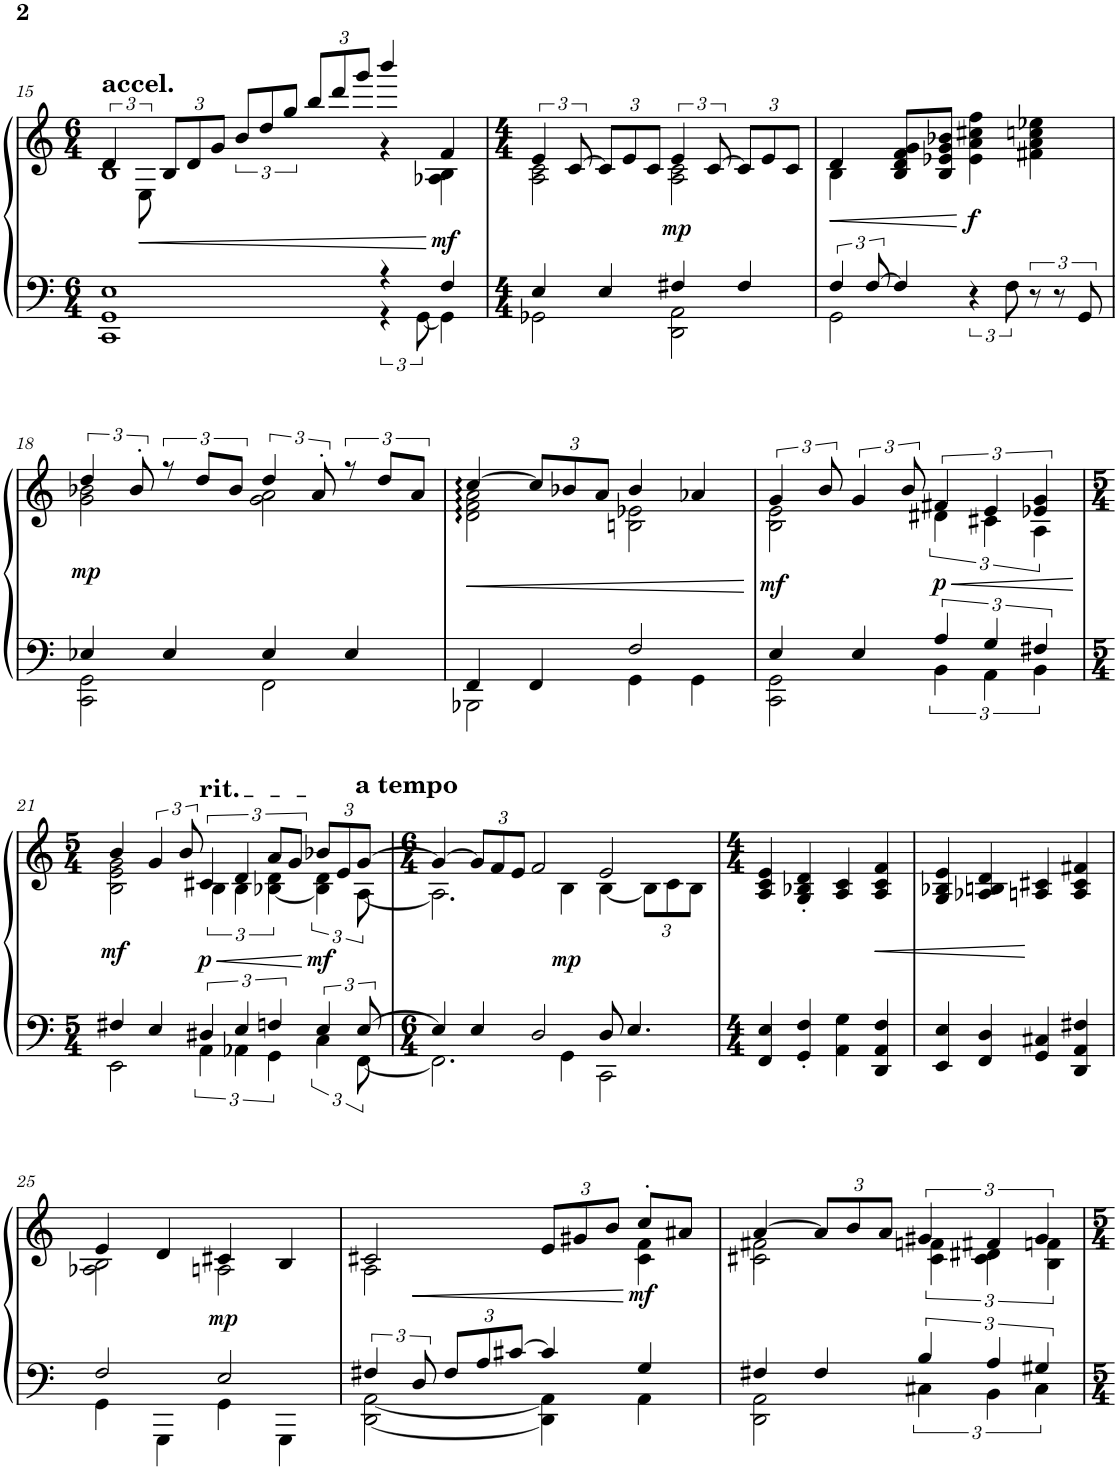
**kern	**kern	**dynam
*part1	*part1	*part1
*staff2	*staff1	*staff1/2
*I"Piano	*	*
*I'Pno.	*	*
!!LO:PB:g=z
*clefF4	*clefG2	*
*k[]	*k[]	*
*M6/4	*M6/4	*
=15	=15	=15
*^	*^	*
!	!	!LO:TX:a:t=accel.	!	!
1E	1CC 1GG	6d/	1B	.
!	!	!	!	!LO:HP:b
.	.	12E\	.	<
*	*	*Xbrackettup	*	*
.	.	12B/L	.	.
.	.	12d/	.	.
.	.	12g/J	.	.
*	*	*brackettup	*	*
.	.	12b/L	.	.
.	.	12dd/	.	.
.	.	12gg/J	.	.
*	*	*Xbrackettup	*	*
.	.	12bb/L	.	.
.	.	12ddd/	.	.
.	.	12ggg/J	.	.
4r	6r	4bbb/	4r	.
.	[12GG\	.	.	.
!	!	!	!	!LO:DY:n=1:b
4F/	4GG\]	4f/	4A-X\ 4B\	[ mf
=16	=16	=16	=16	=16
*M4/4	*	*M4/4	*	*
*	*	*brackettup	*	*
4E/	2GG-X\	6e/	2A\ 2c\	.
.	.	[12c/	.	.
*	*	*Xbrackettup	*	*
4E/	.	12c/L]	.	.
.	.	12e/	.	.
.	.	12c/J	.	.
*	*	*brackettup	*	*
!	!	!	!	!LO:DY:b
4F#X/	2DD\ 2AA\	6e/	2A\ 2c\	mp
.	.	[12c/	.	.
*	*	*Xbrackettup	*	*
4F#/	.	12c/L]	.	.
.	.	12e/	.	.
.	.	12c/J	.	.
=17	=17	=17	=17	=17
!	!	!	!	!LO:HP:b
6F/	2GG\	4d/	4B\	<
[12F/	.	.	.	.
4F/]	.	8B/ 8d/ 8f/ 8g/L	2.ryy	.
.	.	8B/ 8e-X/ 8g/ 8b-X/J	.	.
!	!	!	!	!LO:DY:n=1:b
6r	2ryy	4e-\ 4a\ 4cc#X\ 4ff\	.	[ f
12F\	.	.	.	.
12r	.	4f#X\ 4a\ 4ccn\ 4ee-X\	.	.
12r	.	.	.	.
12GG/	.	.	.	.
!!LO:LB:g=z	!!
=18	=18	=18	=18	=18
*	*	*brackettup	*	*
!	!	!	!	!LO:DY:b
4E-X/	2CC\ 2GG\	6dd/	2g\ 2b-X\	mp
.	.	12b-'/	.	.
4E-/	.	12r	.	.
.	.	12dd/L	.	.
.	.	12b-/J	.	.
4E-/	2FF\	6dd/	2g\ 2a\	.
.	.	12a'/	.	.
4E-/	.	12r	.	.
.	.	12dd/L	.	.
.	.	12a/J	.	.
=19	=19	=19	=19	=19
!	!	!	!	!LO:HP:b
4FF/	2BBB-X\	[4cc/	2d\ 2f\ 2a\	<
*	*	*Xbrackettup	*	*
4FF/	.	12cc/L]	.	.
.	.	12b-X/	.	.
.	.	12a/J	.	.
2F/	4GG\	4b-/	2Bn\ 2e-X\	.
.	4GG\	4a-X/	.	.
*v	*v	*	*	*
*	*v	*v	*
.	.	[
=20	=20	=20
*^	*	*
*	*	*brackettup	*
*	*	*^	*
!	!	!	!	!LO:DY:b
4E/	2CC\ 2GG\	6g/	2B\ 2e\	mf
.	.	12b/	.	.
4E/	.	6g/	.	.
.	.	12b/	.	.
!	!	!	!	!LO:HP:b
!	!	!	!	!LO:DY:n=1:b
6A/	6BB\	6f#X/	6d#X\	< p
6G/	6AA\	6e/	6c#X\	.
6F#X/	6BB\	6e-X/ 6g/	6A\	.
*v	*v	*	*	*
*	*v	*v	*
.	.	[
!!LO:LB:g=z
=21	=21	=21
*M5/4	*M5/4	*
*^	*^	*
!	!	!	!	!LO:DY:b
4F#X/	2EE\	4b/	2B\ 2e\ 2g\	mf
4E/	.	6g/	.	.
.	.	12b/	.	.
!	!	!LO:TX:a:t=rit.	!	!
!	!	!	!	!LO:DY:b
6D#X/	6AA\	6c#X/	6B\	p
!	!	!	!	!LO:HP:b
6E/	6AA-X\	6d/	6B\	<
6Fn'/	6GG'\	12a/L	[6B-X\' 6d\'	.
.	.	12g/J	.	.
*	*	*Xbrackettup	*brackettup	*
!	!	!	!	!LO:DY:n=1:b
6E/	6C\	12b-X/L	6B-\] 6d\	[ mf
.	.	12e/	.	.
!	!	!LO:TX:a:B:t=a tempo	!	!
[12E/	[12FF\	[12g/J	[12A\	.
=22	=22	=22	=22	=22
*M6/4	*	*M6/4	*	*
4E/]	2.FF\]	4g/_	2.A\]	.
*	*	*Xbrackettup	*	*
4E/	.	12g/L]	.	.
.	.	12f/	.	.
.	.	12e/J	.	.
2D/	.	2f/	.	.
!	!	!	!	!LO:DY:b
.	4GG\	.	4B\	mp
8D/	2CC\	2e/	[4B\	.
4.E/	.	.	.	.
.	.	.	12B\L]	.
.	.	.	12c\	.
.	.	.	12B\J	.
*v	*v	*	*	*
*	*v	*v	*
=23	=23	=23
*M4/4	*M4/4	*
4FF/ 4E/	4A/ 4c/ 4e/	.
4GG/' 4F/'	4G/' 4B-X/' 4d/'	.
4AA\ 4G\	4A/ 4c/	.
!	!	!LO:HP:b
4DD/ 4AA/ 4F/	4A/ 4c/ 4f/	<
=24	=24	=24
4EE/ 4E/	4G/ 4B-X/ 4e/	.
4FF/ 4D/	4A-X/ 4Bn/ 4d/	.
4GG/ 4C#X/	4An/ 4c#X/	[
4DD/ 4AA/ 4F#X/	4A/ 4c#/ 4f#X/	.
!!LO:LB:g=z
=25	=25	=25
*^	*^	*
2F/	4GG\	4e/	2A-X\ 2B\	.
.	4GGG\	4d/	.	.
!	!	!	!	!LO:DY:b
2E/	4GG\	4c#X/	2An\	mp
.	4GGG\	4B/	.	.
=26	=26	=26	=26	=26
6F#X/	[2DD\ [2AA\	2c#X/	2A\	.
12D/	.	.	.	.
*Xbrackettup	*	*	*	*
12F#/L	.	.	.	.
12A/	.	.	.	.
[12c#X/J	.	.	.	.
!	!	!	!	!LO:HP:b
4c#/]	4DD\] 4AA\]	12e/L	4ryy	<
.	.	12g#X/	.	.
.	.	12b/J	.	.
!	!	!	!	!LO:DY:n=1:b
4G/	4AA\	8cc'/L	4c#\ 4f\	[ mf
.	.	8a#X/J	.	.
=27	=27	=27	=27	=27
*	*	*	*^	*
4F#X/	2DD\ 2AA\	[4a/	2c#X\	2f#X\	.
4F#/	.	12a/L]	.	.	.
.	.	12b/	.	.	.
.	.	12a/J	.	.	.
*brackettup	*	*brackettup	*	*	*
6B/	6C#X\	6g#X/	6c#\ 6fn\	2ryy	.
6A/	6BB\	6f#X/	6c#\ 6d#X\	.	.
6G#X/	6C#\	6g#/	6B\ 6fn\	.	.
*v	*v	*	*	*	*
*	*v	*v	*v	*
=	=	=
*-	*-	*-
